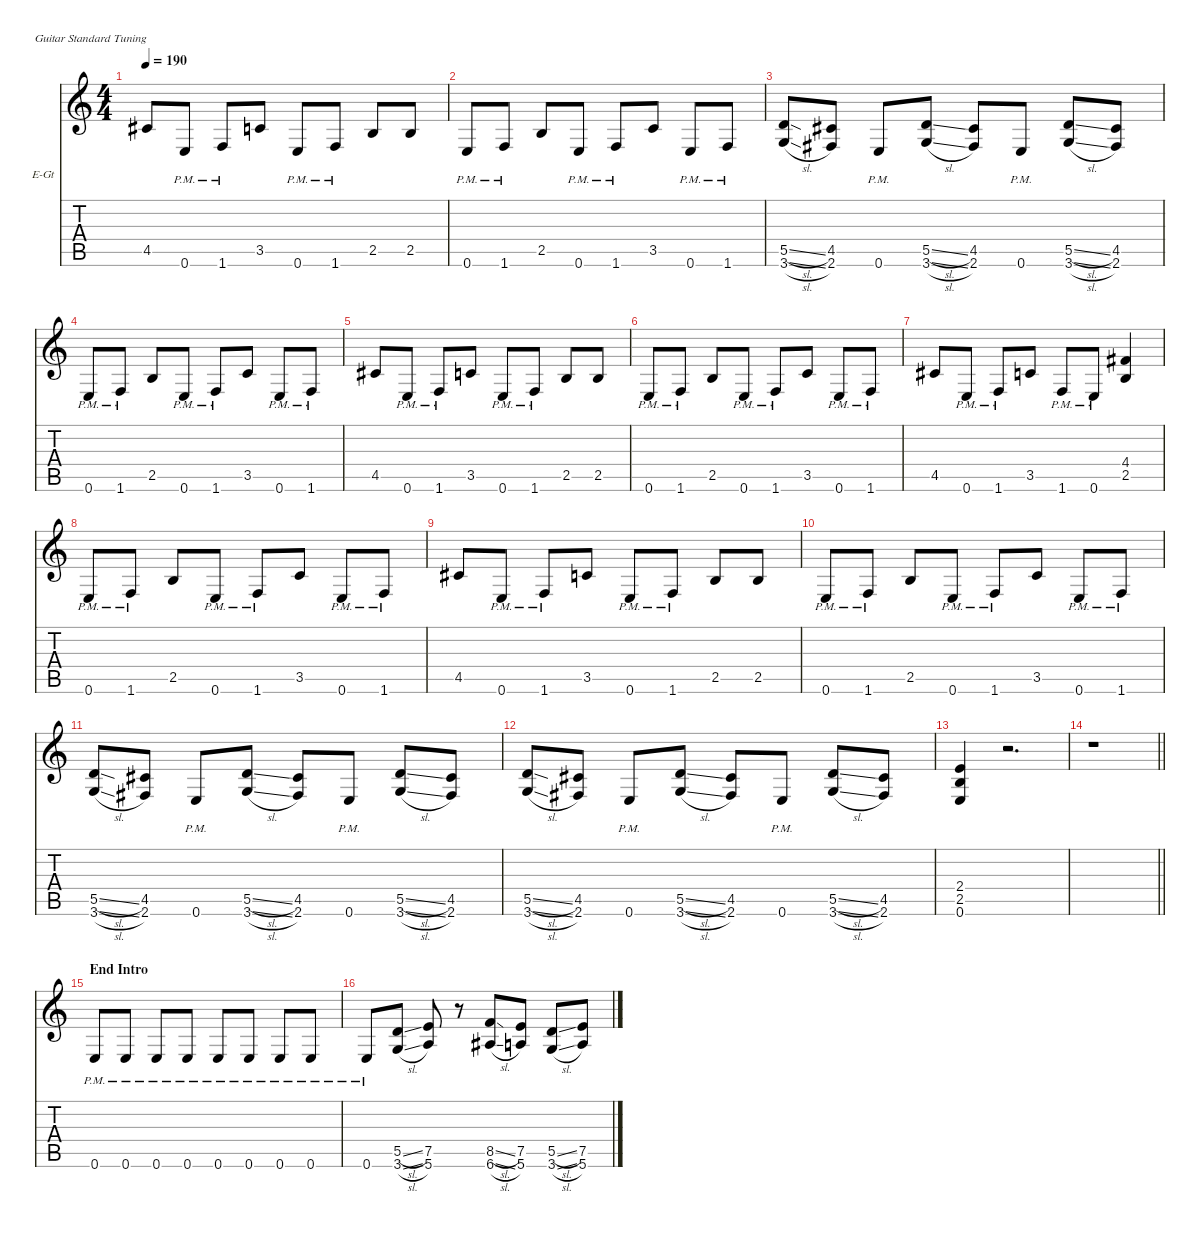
\hideDynamics
\bracketExtendMode nobrackets
\firstSystemTrackNameOrientation horizontal
\otherSystemsTrackNameOrientation horizontal
\track ("James Hetfield" "E-Gt") {instrument distortionguitar}
\staff {score tabs}
\tuning (E4 B3 G3 D3 A2 E2)
\ts (4 4)
\tempo 190
\clef g2
\ks c
4.5{acc #}.8{dy fff} 0.6{pm}.8 1.6{pm}.8 3.5.8 0.6{pm}.8 1.6{pm}.8 2.5.8 2.5.8 |
0.6{pm}.8 1.6{pm}.8 2.5.8 0.6{pm}.8 1.6{pm}.8 3.5.8 0.6{pm}.8 1.6{pm}.8 |
(5.5{sl} 3.6{sl}).8 (4.5{acc #} 2.6{acc #}).8 0.6{pm}.8{dy f} (5.5{sl} 3.6{sl}).8{dy fff} (4.5{acc #} 2.6{acc #}).8 0.6{pm}.8{dy f} (5.5{sl} 3.6{sl}).8{dy fff} (4.5{acc #} 2.6{acc #}).8 |
0.6{pm}.8 1.6{pm}.8 2.5.8 0.6{pm}.8 1.6{pm}.8 3.5.8 0.6{pm}.8 1.6{pm}.8 |
4.5{acc #}.8 0.6{pm}.8 1.6{pm}.8 3.5.8 0.6{pm}.8 1.6{pm}.8 2.5.8 2.5.8 |
0.6{pm}.8 1.6{pm}.8 2.5.8 0.6{pm}.8 1.6{pm}.8 3.5.8 0.6{pm}.8 1.6{pm}.8 |
4.5{acc #}.8 0.6{pm}.8 1.6{pm}.8 3.5.8 1.6{pm}.8 0.6{pm}.8 (4.4{acc #} 2.5).4 |
0.6{pm}.8 1.6{pm}.8 2.5.8 0.6{pm}.8 1.6{pm}.8 3.5.8 0.6{pm}.8 1.6{pm}.8 |
4.5{acc #}.8 0.6{pm}.8 1.6{pm}.8 3.5.8 0.6{pm}.8 1.6{pm}.8 2.5.8 2.5.8 |
0.6{pm}.8 1.6{pm}.8 2.5.8 0.6{pm}.8 1.6{pm}.8 3.5.8 0.6{pm}.8 1.6{pm}.8 |
(5.5{sl} 3.6{sl}).8 (4.5{acc #} 2.6{acc #}).8 0.6{pm}.8{dy f} (5.5{sl} 3.6{sl}).8{dy fff} (4.5{acc #} 2.6{acc #}).8 0.6{pm}.8{dy f} (5.5{sl} 3.6{sl}).8{dy fff} (4.5{acc #} 2.6{acc #}).8 |
(5.5{sl} 3.6{sl}).8 (4.5{acc #} 2.6{acc #}).8 0.6{pm}.8{dy f} (5.5{sl} 3.6{sl}).8{dy fff} (4.5{acc #} 2.6{acc #}).8 0.6{pm}.8{dy f} (5.5{sl} 3.6{sl}).8{dy fff} (4.5{acc #} 2.6{acc #}).8 |
(2.4 2.5 0.6).4 r.2{d} |
\barLineRight lightlight
r.1 |
\section ("" "End Intro")
0.6{pm}.8 0.6{pm}.8 0.6{pm}.8 0.6{pm}.8 0.6{pm}.8 0.6{pm}.8 0.6{pm}.8 0.6{pm}.8 |
0.6{pm}.8 (5.5{sl} 3.6{sl}).8 (7.5 5.6).8 r.8 (8.5{sl} 6.6{sl acc #}).8 (7.5 5.6).8 (5.5{sl} 3.6{sl}).8 (7.5 5.6).8{dy f}
